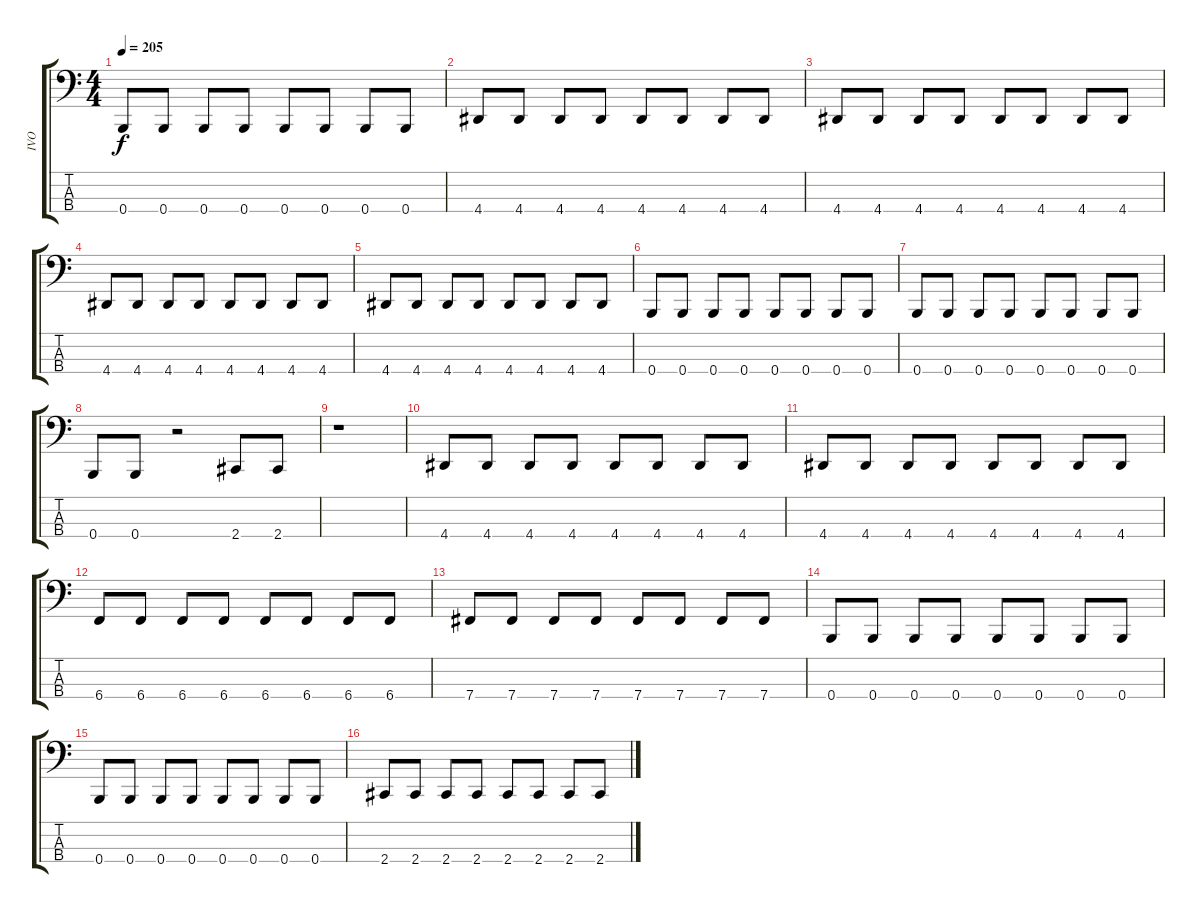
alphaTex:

\track ("IVO" "IVO") {instrument electricbasspick}
\staff {score tabs}
\tuning (E2 B1 Gb1 B0) {hide}
\ts (4 4)
\tempo 205
\clef f4
\ks c
0.4.8{dy f} 0.4.8 0.4.8 0.4.8 0.4.8 0.4.8 0.4.8 0.4.8 |
4.4.8 4.4.8 4.4.8 4.4.8 4.4.8 4.4.8 4.4.8 4.4.8 |
4.4.8 4.4.8 4.4.8 4.4.8 4.4.8 4.4.8 4.4.8 4.4.8 |
4.4.8 4.4.8 4.4.8 4.4.8 4.4.8 4.4.8 4.4.8 4.4.8 |
4.4.8 4.4.8 4.4.8 4.4.8 4.4.8 4.4.8 4.4.8 4.4.8 |
0.4.8 0.4.8 0.4.8 0.4.8 0.4.8 0.4.8 0.4.8 0.4.8 |
0.4.8 0.4.8 0.4.8 0.4.8 0.4.8 0.4.8 0.4.8 0.4.8 |
0.4.8 0.4.8 r.2 2.4.8 2.4.8 |
r.1 |
4.4.8 4.4.8 4.4.8 4.4.8 4.4.8 4.4.8 4.4.8 4.4.8 |
4.4.8 4.4.8 4.4.8 4.4.8 4.4.8 4.4.8 4.4.8 4.4.8 |
6.4.8 6.4.8 6.4.8 6.4.8 6.4.8 6.4.8 6.4.8 6.4.8 |
7.4.8 7.4.8 7.4.8 7.4.8 7.4.8 7.4.8 7.4.8 7.4.8 |
0.4.8 0.4.8 0.4.8 0.4.8 0.4.8 0.4.8 0.4.8 0.4.8 |
0.4.8 0.4.8 0.4.8 0.4.8 0.4.8 0.4.8 0.4.8 0.4.8 |
2.4.8 2.4.8 2.4.8 2.4.8 2.4.8 2.4.8 2.4.8 2.4.8
